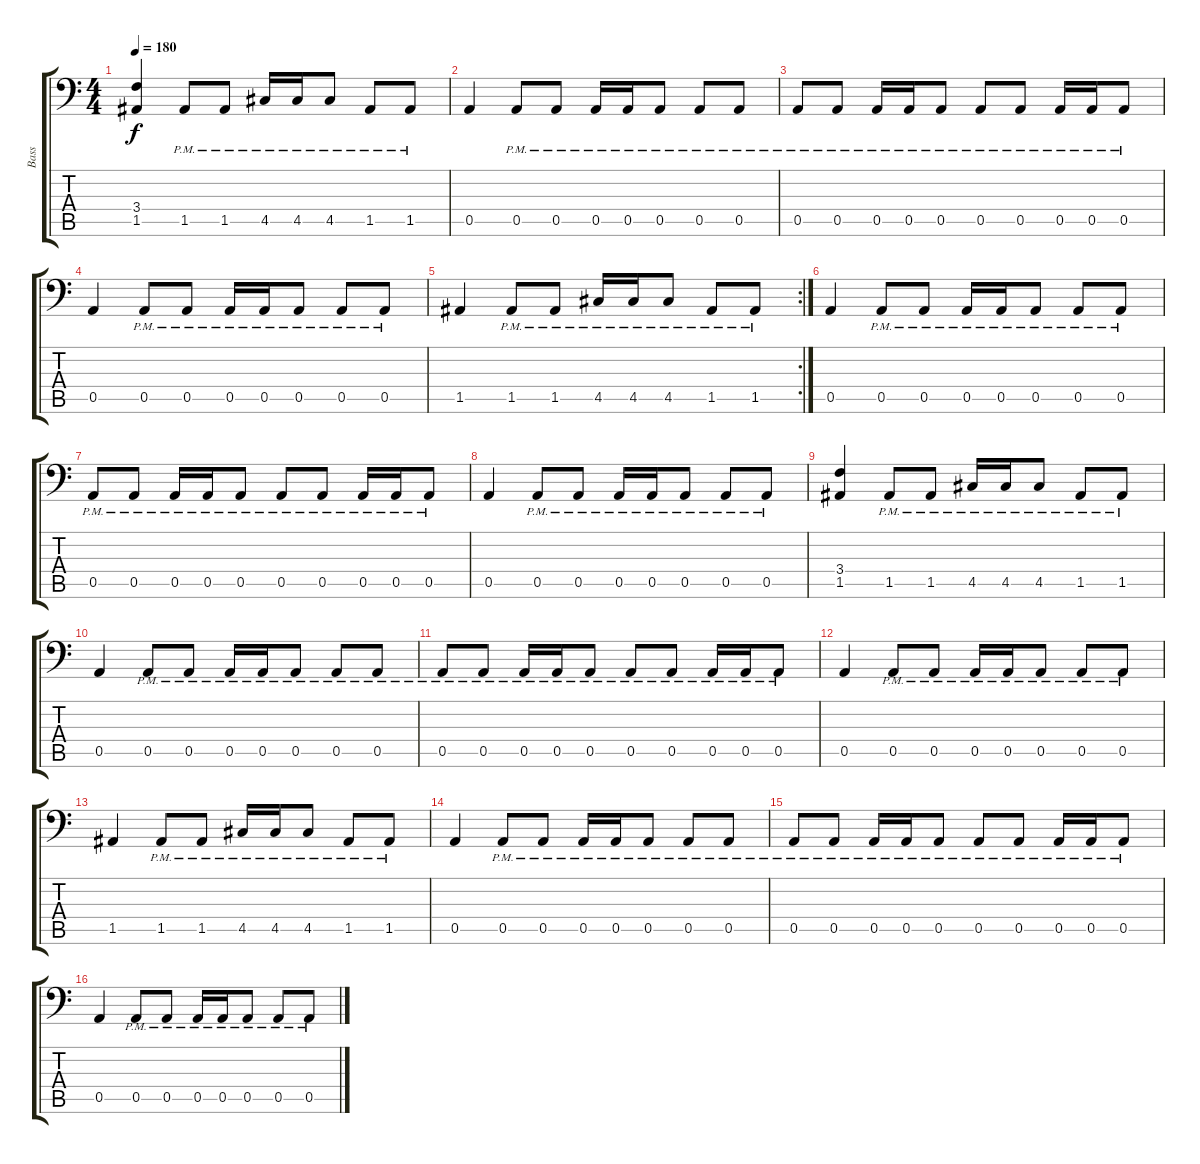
\track ("Bass" "Bass") {instrument electricbasspick}
\staff {score tabs}
\tuning (E4 B3 G2 D2 A1 E1) {hide}
\ts (4 4)
\tempo 180
\clef f4
\ks c
(3.4 1.5).4{dy f} 1.5{pm}.8 1.5{pm}.8 4.5{pm}.16 4.5{pm}.16 4.5{pm}.8 1.5{pm}.8 1.5{pm}.8 |
0.5.4 0.5{pm}.8 0.5{pm}.8 0.5{pm}.16 0.5{pm}.16 0.5{pm}.8 0.5{pm}.8 0.5{pm}.8 |
0.5{pm}.8 0.5{pm}.8 0.5{pm}.16 0.5{pm}.16 0.5{pm}.8 0.5{pm}.8 0.5{pm}.8 0.5{pm}.16 0.5{pm}.16 0.5{pm}.8 |
0.5.4 0.5{pm}.8 0.5{pm}.8 0.5{pm}.16 0.5{pm}.16 0.5{pm}.8 0.5{pm}.8 0.5{pm}.8 |
\rc 2
1.5.4 1.5{pm}.8 1.5{pm}.8 4.5{pm}.16 4.5{pm}.16 4.5{pm}.8 1.5{pm}.8 1.5{pm}.8 |
0.5.4 0.5{pm}.8 0.5{pm}.8 0.5{pm}.16 0.5{pm}.16 0.5{pm}.8 0.5{pm}.8 0.5{pm}.8 |
0.5{pm}.8 0.5{pm}.8 0.5{pm}.16 0.5{pm}.16 0.5{pm}.8 0.5{pm}.8 0.5{pm}.8 0.5{pm}.16 0.5{pm}.16 0.5{pm}.8 |
0.5.4 0.5{pm}.8 0.5{pm}.8 0.5{pm}.16 0.5{pm}.16 0.5{pm}.8 0.5{pm}.8 0.5{pm}.8 |
(3.4 1.5).4 1.5{pm}.8 1.5{pm}.8 4.5{pm}.16 4.5{pm}.16 4.5{pm}.8 1.5{pm}.8 1.5{pm}.8 |
0.5.4 0.5{pm}.8 0.5{pm}.8 0.5{pm}.16 0.5{pm}.16 0.5{pm}.8 0.5{pm}.8 0.5{pm}.8 |
0.5{pm}.8 0.5{pm}.8 0.5{pm}.16 0.5{pm}.16 0.5{pm}.8 0.5{pm}.8 0.5{pm}.8 0.5{pm}.16 0.5{pm}.16 0.5{pm}.8 |
0.5.4 0.5{pm}.8 0.5{pm}.8 0.5{pm}.16 0.5{pm}.16 0.5{pm}.8 0.5{pm}.8 0.5{pm}.8 |
1.5.4 1.5{pm}.8 1.5{pm}.8 4.5{pm}.16 4.5{pm}.16 4.5{pm}.8 1.5{pm}.8 1.5{pm}.8 |
0.5.4 0.5{pm}.8 0.5{pm}.8 0.5{pm}.16 0.5{pm}.16 0.5{pm}.8 0.5{pm}.8 0.5{pm}.8 |
0.5{pm}.8 0.5{pm}.8 0.5{pm}.16 0.5{pm}.16 0.5{pm}.8 0.5{pm}.8 0.5{pm}.8 0.5{pm}.16 0.5{pm}.16 0.5{pm}.8 |
0.5.4 0.5{pm}.8 0.5{pm}.8 0.5{pm}.16 0.5{pm}.16 0.5{pm}.8 0.5{pm}.8 0.5{pm}.8
